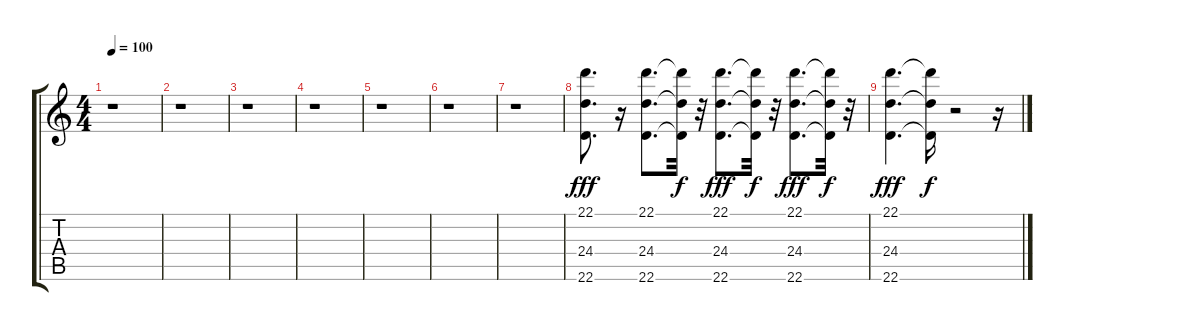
\track "" {instrument orchestrahit}
\staff {score tabs}
\tuning (E4 B3 G3 D3 A2 E2) {hide}
\ts (4 4)
\tempo 100
\clef g2
\ks c
r.1{dy fff} |
r.1 |
r.1 |
r.1 |
r.1 |
r.1 |
r.1 |
(22.1 24.4 22.6).8{d} r.16 (22.1 24.4 22.6).8{d} (22.1{t} 24.4{t} 22.6{t}).32{dy f} r.32 (22.1 24.4 22.6).8{d dy fff} (22.1{t} 24.4{t} 22.6{t}).32{dy f} r.32 (22.1 24.4 22.6).8{d dy fff} (22.1{t} 24.4{t} 22.6{t}).32{dy f} r.32 |
(22.1 24.4 22.6).4{d dy fff} (22.1{t} 24.4{t} 22.6{t}).16{dy f} r.2 r.16
